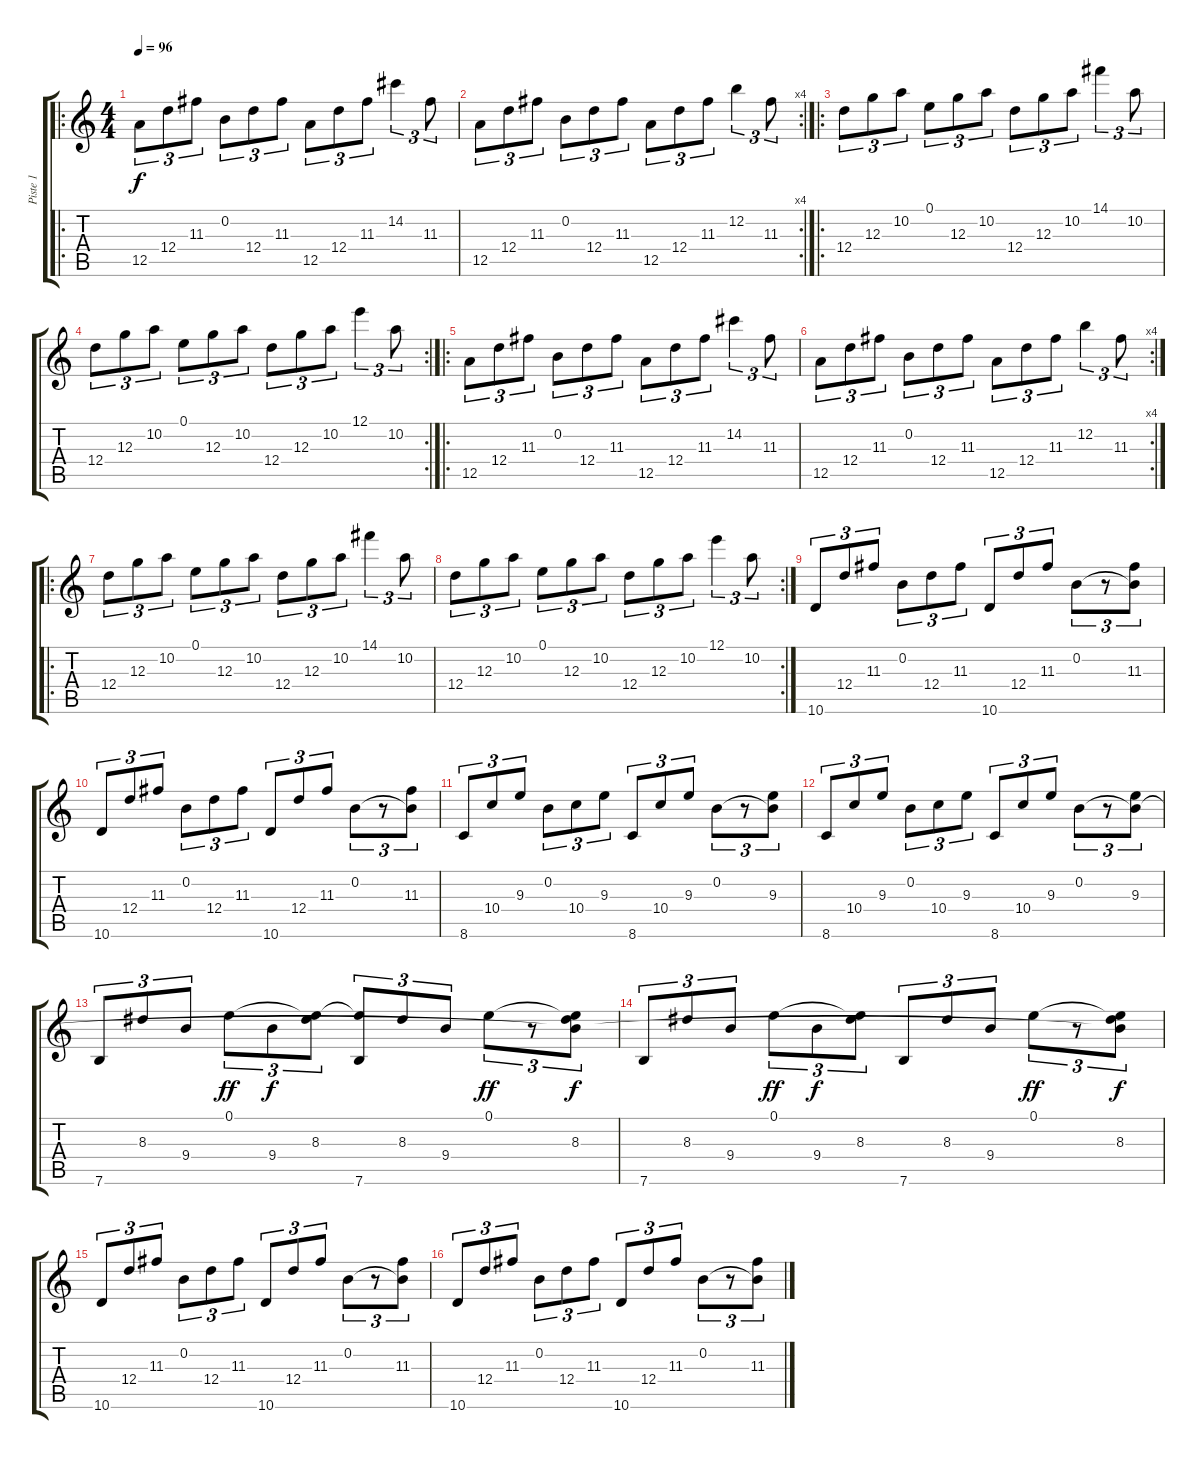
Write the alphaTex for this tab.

\track ("Piste 1" "Piste 1") {instrument acousticguitarnylon}
\staff {score tabs}
\tuning (E4 B3 G3 D3 A2 E2) {hide}
\ro
\ts (4 4)
\tempo 96
\clef g2
\ks c
12.5.8{tu (3 2) dy f instrument acousticguitarnylon} 12.4.8{tu (3 2)} 11.3.8{tu (3 2)} 0.2.8{tu (3 2)} 12.4.8{tu (3 2)} 11.3.8{tu (3 2)} 12.5.8{tu (3 2)} 12.4.8{tu (3 2)} 11.3.8{tu (3 2)} 14.2.4{tu (3 2)} 11.3.8{tu (3 2)} |
\rc 4
12.5.8{tu (3 2)} 12.4.8{tu (3 2)} 11.3.8{tu (3 2)} 0.2.8{tu (3 2)} 12.4.8{tu (3 2)} 11.3.8{tu (3 2)} 12.5.8{tu (3 2)} 12.4.8{tu (3 2)} 11.3.8{tu (3 2)} 12.2.4{tu (3 2)} 11.3.8{tu (3 2)} |
\ro
12.4.8{tu (3 2)} 12.3.8{tu (3 2)} 10.2.8{tu (3 2)} 0.1.8{tu (3 2)} 12.3.8{tu (3 2)} 10.2.8{tu (3 2)} 12.4.8{tu (3 2)} 12.3.8{tu (3 2)} 10.2.8{tu (3 2)} 14.1.4{tu (3 2)} 10.2.8{tu (3 2)} |
\rc 2
12.4.8{tu (3 2)} 12.3.8{tu (3 2)} 10.2.8{tu (3 2)} 0.1.8{tu (3 2)} 12.3.8{tu (3 2)} 10.2.8{tu (3 2)} 12.4.8{tu (3 2)} 12.3.8{tu (3 2)} 10.2.8{tu (3 2)} 12.1.4{tu (3 2)} 10.2.8{tu (3 2)} |
\ro
12.5.8{tu (3 2)} 12.4.8{tu (3 2)} 11.3.8{tu (3 2)} 0.2.8{tu (3 2)} 12.4.8{tu (3 2)} 11.3.8{tu (3 2)} 12.5.8{tu (3 2)} 12.4.8{tu (3 2)} 11.3.8{tu (3 2)} 14.2.4{tu (3 2)} 11.3.8{tu (3 2)} |
\rc 4
12.5.8{tu (3 2)} 12.4.8{tu (3 2)} 11.3.8{tu (3 2)} 0.2.8{tu (3 2)} 12.4.8{tu (3 2)} 11.3.8{tu (3 2)} 12.5.8{tu (3 2)} 12.4.8{tu (3 2)} 11.3.8{tu (3 2)} 12.2.4{tu (3 2)} 11.3.8{tu (3 2)} |
\ro
12.4.8{tu (3 2)} 12.3.8{tu (3 2)} 10.2.8{tu (3 2)} 0.1.8{tu (3 2)} 12.3.8{tu (3 2)} 10.2.8{tu (3 2)} 12.4.8{tu (3 2)} 12.3.8{tu (3 2)} 10.2.8{tu (3 2)} 14.1.4{tu (3 2)} 10.2.8{tu (3 2)} |
\rc 2
12.4.8{tu (3 2)} 12.3.8{tu (3 2)} 10.2.8{tu (3 2)} 0.1.8{tu (3 2)} 12.3.8{tu (3 2)} 10.2.8{tu (3 2)} 12.4.8{tu (3 2)} 12.3.8{tu (3 2)} 10.2.8{tu (3 2)} 12.1.4{tu (3 2)} 10.2.8{tu (3 2)} |
10.6.8{tu (3 2)} 12.4.8{tu (3 2)} 11.3.8{tu (3 2)} 0.2.8{tu (3 2)} 12.4.8{tu (3 2)} 11.3.8{tu (3 2)} 10.6.8{tu (3 2)} 12.4.8{tu (3 2)} 11.3.8{tu (3 2)} 0.2.8{tu (3 2)} r.8{tu (3 2)} (0.2{t} 11.3).8{tu (3 2)} |
10.6.8{tu (3 2)} 12.4.8{tu (3 2)} 11.3.8{tu (3 2)} 0.2.8{tu (3 2)} 12.4.8{tu (3 2)} 11.3.8{tu (3 2)} 10.6.8{tu (3 2)} 12.4.8{tu (3 2)} 11.3.8{tu (3 2)} 0.2.8{tu (3 2)} r.8{tu (3 2)} (0.2{t} 11.3).8{tu (3 2)} |
8.6.8{tu (3 2)} 10.4.8{tu (3 2)} 9.3.8{tu (3 2)} 0.2.8{tu (3 2)} 10.4.8{tu (3 2)} 9.3.8{tu (3 2)} 8.6.8{tu (3 2)} 10.4.8{tu (3 2)} 9.3.8{tu (3 2)} 0.2.8{tu (3 2)} r.8{tu (3 2)} (0.2{t} 9.3).8{tu (3 2)} |
8.6.8{tu (3 2)} 10.4.8{tu (3 2)} 9.3.8{tu (3 2)} 0.2.8{tu (3 2)} 10.4.8{tu (3 2)} 9.3.8{tu (3 2)} 8.6.8{tu (3 2)} 10.4.8{tu (3 2)} 9.3.8{tu (3 2)} 0.2.8{tu (3 2)} r.8{tu (3 2)} (0.2{t} 9.3).8{tu (3 2)} |
7.6.8{tu (3 2)} 8.3.8{tu (3 2)} 9.4.8{tu (3 2)} 0.1.8{tu (3 2) dy ff} 9.4.8{tu (3 2) dy f} (0.1{t} 8.3).8{tu (3 2)} (0.1{t} 7.6).8{tu (3 2)} 8.3.8{tu (3 2)} 9.4.8{tu (3 2)} 0.1.8{tu (3 2) dy ff} r.8{tu (3 2)} (0.1{t} 0.2{t} 8.3).8{tu (3 2) dy f} |
7.6.8{tu (3 2)} 8.3.8{tu (3 2)} 9.4.8{tu (3 2)} 0.1.8{tu (3 2) dy ff} 9.4.8{tu (3 2) dy f} (0.1{t} 8.3).8{tu (3 2)} 7.6.8{tu (3 2)} 8.3.8{tu (3 2)} 9.4.8{tu (3 2)} 0.1.8{tu (3 2) dy ff} r.8{tu (3 2)} (0.1{t} 0.2{t} 8.3).8{tu (3 2) dy f} |
10.6.8{tu (3 2)} 12.4.8{tu (3 2)} 11.3.8{tu (3 2)} 0.2.8{tu (3 2)} 12.4.8{tu (3 2)} 11.3.8{tu (3 2)} 10.6.8{tu (3 2)} 12.4.8{tu (3 2)} 11.3.8{tu (3 2)} 0.2.8{tu (3 2)} r.8{tu (3 2)} (0.2{t} 11.3).8{tu (3 2)} |
10.6.8{tu (3 2)} 12.4.8{tu (3 2)} 11.3.8{tu (3 2)} 0.2.8{tu (3 2)} 12.4.8{tu (3 2)} 11.3.8{tu (3 2)} 10.6.8{tu (3 2)} 12.4.8{tu (3 2)} 11.3.8{tu (3 2)} 0.2.8{tu (3 2)} r.8{tu (3 2)} (0.2{t} 11.3).8{tu (3 2)}
